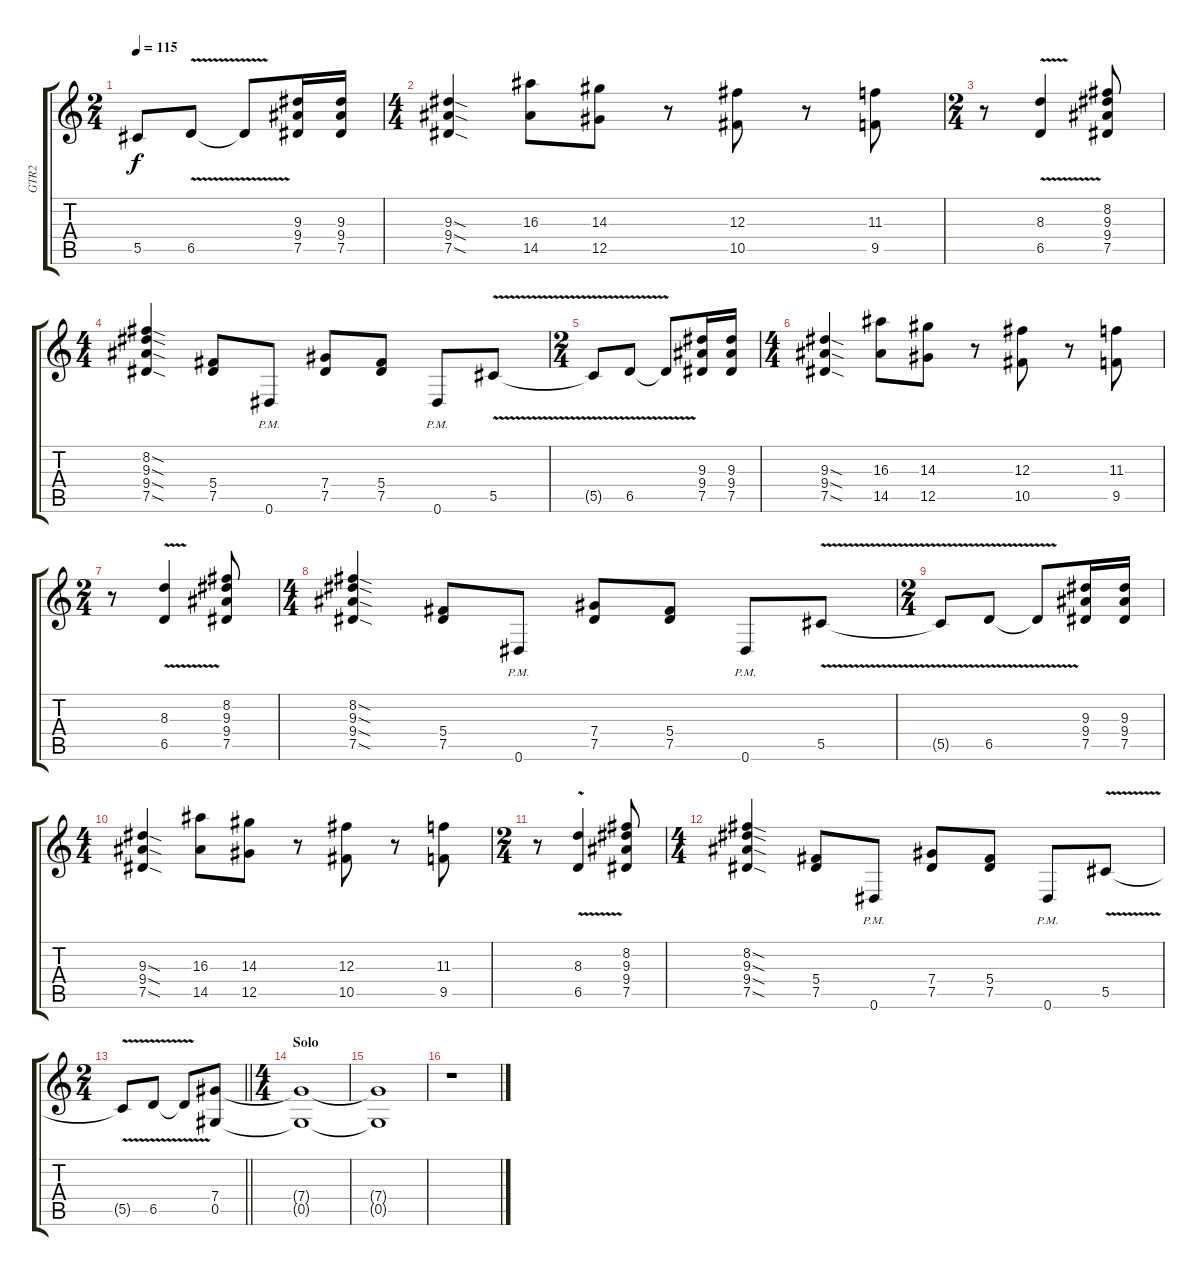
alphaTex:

\track ("GTR2" "GTR2") {instrument distortionguitar}
\staff {score tabs}
\tuning (Eb4 Bb3 Gb3 Db3 Ab2 Eb2) {hide}
\ts (2 4)
\tempo 115
\clef g2
\ks c
5.5{t}.8{dy f} 6.5{v}.8 6.5{t}.8 (9.3 9.4 7.5).16 (9.3 9.4 7.5).16 |
\ts (4 4)
(9.3{sod} 9.4{sod} 7.5{sod}).4 (16.3 14.5).8 (14.3 12.5).8 r.8 (12.3 10.5).8 r.8 (11.3 9.5).8 |
\ts (2 4)
r.8 (8.3{v} 6.5{v}).4 (8.2 9.3 9.4 7.5).8 |
\ts (4 4)
(8.2{sod} 9.3{sod} 9.4{sod} 7.5{sod}).4 (5.4 7.5).8 0.6{pm}.8 (7.4 7.5).8 (5.4 7.5).8 0.6{pm}.8 5.5{v}.8 |
\ts (2 4)
5.5{t}.8 6.5{v}.8 6.5{t}.8 (9.3 9.4 7.5).16 (9.3 9.4 7.5).16 |
\ts (4 4)
(9.3{sod} 9.4{sod} 7.5{sod}).4 (16.3 14.5).8 (14.3 12.5).8 r.8 (12.3 10.5).8 r.8 (11.3 9.5).8 |
\ts (2 4)
r.8 (8.3{v} 6.5{v}).4 (8.2 9.3 9.4 7.5).8 |
\ts (4 4)
(8.2{sod} 9.3{sod} 9.4{sod} 7.5{sod}).4 (5.4 7.5).8 0.6{pm}.8 (7.4 7.5).8 (5.4 7.5).8 0.6{pm}.8 5.5{v}.8 |
\ts (2 4)
5.5{t}.8 6.5{v}.8 6.5{t}.8 (9.3 9.4 7.5).16 (9.3 9.4 7.5).16 |
\ts (4 4)
(9.3{sod} 9.4{sod} 7.5{sod}).4 (16.3 14.5).8 (14.3 12.5).8 r.8 (12.3 10.5).8 r.8 (11.3 9.5).8 |
\ts (2 4)
r.8 (8.3{v} 6.5{v}).4 (8.2 9.3 9.4 7.5).8 |
\ts (4 4)
(8.2{sod} 9.3{sod} 9.4{sod} 7.5{sod}).4 (5.4 7.5).8 0.6{pm}.8 (7.4 7.5).8 (5.4 7.5).8 0.6{pm}.8 5.5{v}.8 |
\ts (2 4)
\barLineRight lightlight
5.5{t}.8 6.5{v}.8 6.5{t}.8 (7.4 0.5).8 |
\ts (4 4)
\section ("" "Solo")
(7.4{t} 0.5{t}).1{volume 0} |
(7.4{t} 0.5{t}).1 |
r.1
